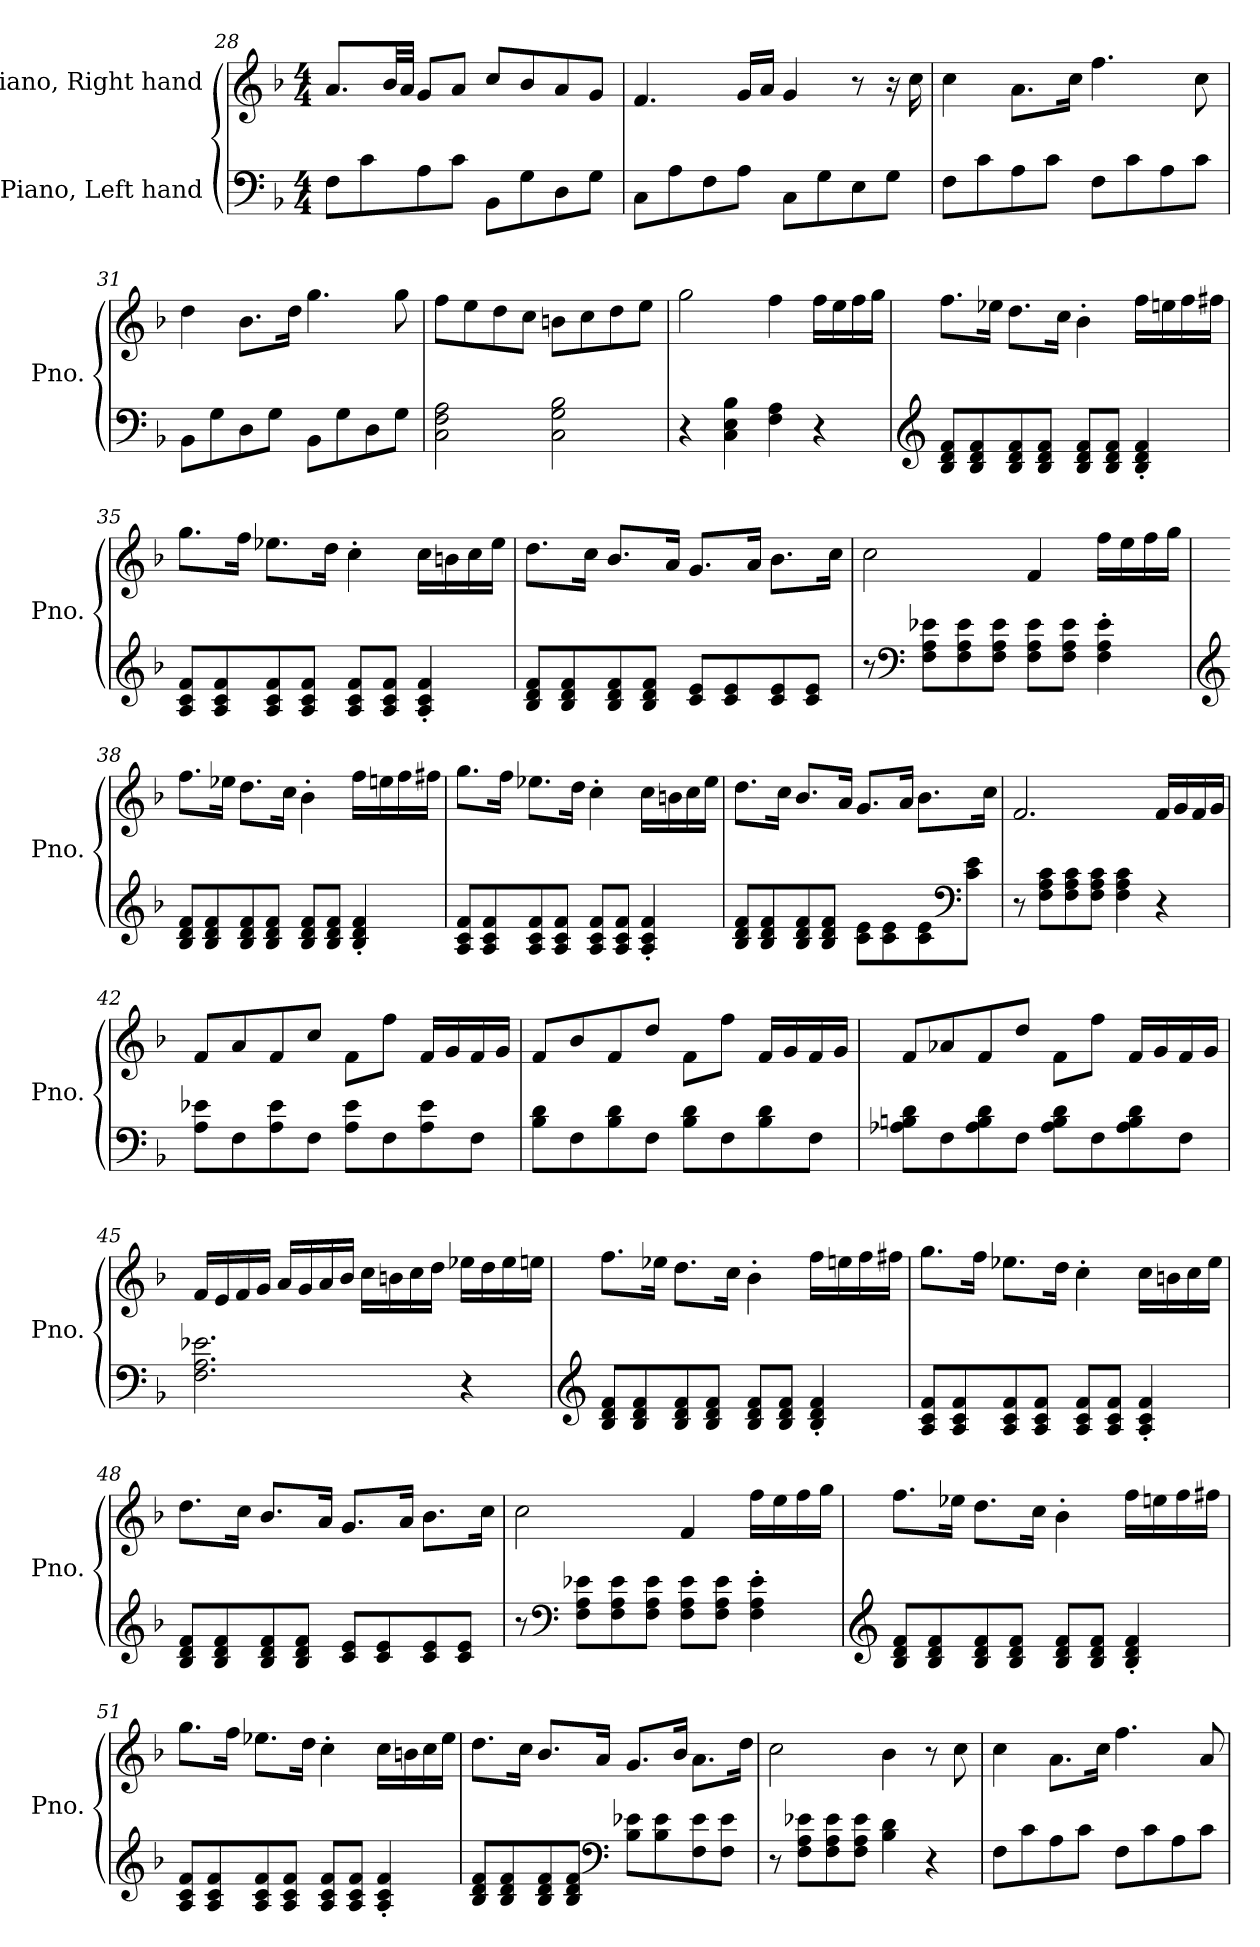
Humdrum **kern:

**kern	**kern
*part2	*part1
*staff2	*staff1
*I"Piano, Left hand	*I"Piano, Right hand
*I'Pno.	*I'Pno.
*clefF4	*clefG2
*k[b-]	*k[b-]
*M4/4	*M4/4
=28	=28
8F\L	8.a/L
8c\	.
.	32b-/LL
.	32a/JJJ
8A\	8g/L
8c\J	8a/J
8BB-\L	8cc/L
8G\	8b-/
8D\	8a/
8G\J	8g/J
!!LO:LB:g=z
=29	=29
8C\L	4.f/
8A\	.
8F\	.
8A\J	16g/LL
.	16a/JJ
8C\L	4g/
8G\	.
8E\	8r
8G\J	16r
.	16cc\
=30	=30
8F\L	4cc\
8c\	.
8A\	8.a\L
8c\J	.
.	16cc\Jk
8F\L	4.ff\
8c\	.
8A\	.
8c\J	8cc\
=31	=31
8BB-\L	4dd\
8G\	.
8D\	8.b-\L
8G\J	.
.	16dd\Jk
8BB-\L	4.gg\
8G\	.
8D\	.
8G\J	8gg\
=32	=32
2C\ 2F\ 2A\	8ff\L
.	8ee\
.	8dd\
.	8cc\J
2C\ 2G\ 2B-\	8bn\L
.	8cc\
.	8dd\
.	8ee\J
!!LO:LB:g=z
=33	=33
4r	2gg\
4C\ 4E\ 4B-\	.
4F\ 4A\	4ff\
4r	16ff\LL
.	16ee\
.	16ff\
.	16gg\JJ
=34	=34
*clefG2	*
8B-/ 8d/ 8f/L	8.ff\L
8B-/ 8d/ 8f/	.
.	16ee-X\Jk
8B-/ 8d/ 8f/	8.dd\L
8B-/ 8d/ 8f/J	.
.	16cc\Jk
8B-/ 8d/ 8f/L	4b-'\
8B-/ 8d/ 8f/J	.
4B-/' 4d/' 4f/'	16ff\LL
.	16een\
.	16ff\
.	16ff#X\JJ
=35	=35
8A/ 8c/ 8f/L	8.gg\L
8A/ 8c/ 8f/	.
.	16ff\Jk
8A/ 8c/ 8f/	8.ee-X\L
8A/ 8c/ 8f/J	.
.	16dd\Jk
8A/ 8c/ 8f/L	4cc'\
8A/ 8c/ 8f/J	.
4A/' 4c/' 4f/'	16cc\LL
.	16bn\
.	16cc\
.	16ee-\JJ
!!LO:LB:g=z
=36	=36
8B-/ 8d/ 8f/L	8.dd\L
8B-/ 8d/ 8f/	.
.	16cc\Jk
8B-/ 8d/ 8f/	8.b-/L
8B-/ 8d/ 8f/J	.
.	16a/Jk
8c/ 8e/L	8.g/L
8c/ 8e/	.
.	16a/Jk
8c/ 8e/	8.b-\L
8c/ 8e/J	.
.	16cc\Jk
=37	=37
8r	2cc\
*clefF4	*
8F\ 8A\ 8e-X\L	.
8F\ 8A\ 8e-\	.
8F\ 8A\ 8e-\J	.
8F\ 8A\ 8e-\L	4f/
8F\ 8A\ 8e-\J	.
4F\' 4A\' 4e-\'	16ff\LL
.	16ee\
.	16ff\
.	16gg\JJ
=38	=38
*clefG2	*
8B-/ 8d/ 8f/L	8.ff\L
8B-/ 8d/ 8f/	.
.	16ee-X\Jk
8B-/ 8d/ 8f/	8.dd\L
8B-/ 8d/ 8f/J	.
.	16cc\Jk
8B-/ 8d/ 8f/L	4b-'\
8B-/ 8d/ 8f/J	.
4B-/' 4d/' 4f/'	16ff\LL
.	16een\
.	16ff\
.	16ff#X\JJ
!!LO:LB:g=z
=39	=39
8A/ 8c/ 8f/L	8.gg\L
8A/ 8c/ 8f/	.
.	16ff\Jk
8A/ 8c/ 8f/	8.ee-X\L
8A/ 8c/ 8f/J	.
.	16dd\Jk
8A/ 8c/ 8f/L	4cc'\
8A/ 8c/ 8f/J	.
4A/' 4c/' 4f/'	16cc\LL
.	16bn\
.	16cc\
.	16ee-\JJ
=40	=40
8B-/ 8d/ 8f/L	8.dd\L
8B-/ 8d/ 8f/	.
.	16cc\Jk
8B-/ 8d/ 8f/	8.b-/L
8B-/ 8d/ 8f/J	.
.	16a/Jk
8c\ 8e\L	8.g/L
8c\ 8e\	.
.	16a/Jk
8c\ 8e\	8.b-\L
*clefF4	*
8c\ 8e\J	.
.	16cc\Jk
=41	=41
8r	2.f/
8F\ 8A\ 8c\L	.
8F\ 8A\ 8c\	.
8F\ 8A\ 8c\J	.
4F\ 4A\ 4c\	.
4r	16f/LL
.	16g/
.	16f/
.	16g/JJ
!!LO:LB:g=z
=42	=42
8A\ 8e-X\L	8f/L
8F\	8a/
8A\ 8e-\	8f/
8F\J	8cc/J
8A\ 8e-\L	8f\L
8F\	8ff\J
8A\ 8e-\	16f/LL
.	16g/
8F\J	16f/
.	16g/JJ
=43	=43
8B-\ 8d\L	8f/L
8F\	8b-/
8B-\ 8d\	8f/
8F\J	8dd/J
8B-\ 8d\L	8f\L
8F\	8ff\J
8B-\ 8d\	16f/LL
.	16g/
8F\J	16f/
.	16g/JJ
=44	=44
8A-X\ 8Bn\ 8d\L	8f/L
8F\	8a-X/
8A-\ 8B\ 8d\	8f/
8F\J	8dd/J
8A-\ 8B\ 8d\L	8f\L
8F\	8ff\J
8A-\ 8B\ 8d\	16f/LL
.	16g/
8F\J	16f/
.	16g/JJ
!!LO:PB:g=z
=45	=45
2.F\ 2.A\ 2.e-X\	16f/LL
.	16e/
.	16f/
.	16g/JJ
.	16a/LL
.	16g/
.	16a/
.	16b-/JJ
.	16cc\LL
.	16bn\
.	16cc\
.	16dd\JJ
4r	16ee-X\LL
.	16dd\
.	16ee-\
.	16een\JJ
=46	=46
*clefG2	*
8B-/ 8d/ 8f/L	8.ff\L
8B-/ 8d/ 8f/	.
.	16ee-X\Jk
8B-/ 8d/ 8f/	8.dd\L
8B-/ 8d/ 8f/J	.
.	16cc\Jk
8B-/ 8d/ 8f/L	4b-'\
8B-/ 8d/ 8f/J	.
4B-/' 4d/' 4f/'	16ff\LL
.	16een\
.	16ff\
.	16ff#X\JJ
!!LO:LB:g=z
=47	=47
8A/ 8c/ 8f/L	8.gg\L
8A/ 8c/ 8f/	.
.	16ff\Jk
8A/ 8c/ 8f/	8.ee-X\L
8A/ 8c/ 8f/J	.
.	16dd\Jk
8A/ 8c/ 8f/L	4cc'\
8A/ 8c/ 8f/J	.
4A/' 4c/' 4f/'	16cc\LL
.	16bn\
.	16cc\
.	16ee-\JJ
=48	=48
8B-/ 8d/ 8f/L	8.dd\L
8B-/ 8d/ 8f/	.
.	16cc\Jk
8B-/ 8d/ 8f/	8.b-/L
8B-/ 8d/ 8f/J	.
.	16a/Jk
8c/ 8e/L	8.g/L
8c/ 8e/	.
.	16a/Jk
8c/ 8e/	8.b-\L
8c/ 8e/J	.
.	16cc\Jk
=49	=49
8r	2cc\
*clefF4	*
8F\ 8A\ 8e-X\L	.
8F\ 8A\ 8e-\	.
8F\ 8A\ 8e-\J	.
8F\ 8A\ 8e-\L	4f/
8F\ 8A\ 8e-\J	.
4F\' 4A\' 4e-\'	16ff\LL
.	16ee\
.	16ff\
.	16gg\JJ
!!LO:LB:g=z
=50	=50
*clefG2	*
8B-/ 8d/ 8f/L	8.ff\L
8B-/ 8d/ 8f/	.
.	16ee-X\Jk
8B-/ 8d/ 8f/	8.dd\L
8B-/ 8d/ 8f/J	.
.	16cc\Jk
8B-/ 8d/ 8f/L	4b-'\
8B-/ 8d/ 8f/J	.
4B-/' 4d/' 4f/'	16ff\LL
.	16een\
.	16ff\
.	16ff#X\JJ
=51	=51
8A/ 8c/ 8f/L	8.gg\L
8A/ 8c/ 8f/	.
.	16ff\Jk
8A/ 8c/ 8f/	8.ee-X\L
8A/ 8c/ 8f/J	.
.	16dd\Jk
8A/ 8c/ 8f/L	4cc'\
8A/ 8c/ 8f/J	.
4A/' 4c/' 4f/'	16cc\LL
.	16bn\
.	16cc\
.	16ee-\JJ
=52	=52
8B-/ 8d/ 8f/L	8.dd\L
8B-/ 8d/ 8f/	.
.	16cc\Jk
8B-/ 8d/ 8f/	8.b-/L
8B-/ 8d/ 8f/J	.
.	16a/Jk
*clefF4	*
8B-\ 8e-X\L	8.g/L
8B-\ 8e-\	.
.	16b-/Jk
8F\ 8e-\	8.a\L
8F\ 8e-\J	.
.	16dd\Jk
!!LO:LB:g=z
=53	=53
8r	2cc\
8F\ 8A\ 8e-X\L	.
8F\ 8A\ 8e-\	.
8F\ 8A\ 8e-\J	.
4B-\ 4d\	4b-\
4r	8r
.	8cc\
=54	=54
8F\L	4cc\
8c\	.
8A\	8.a\L
8c\J	.
.	16cc\Jk
8F\L	4.ff\
8c\	.
8A\	.
8c\J	8a/
=	=
*-	*-
